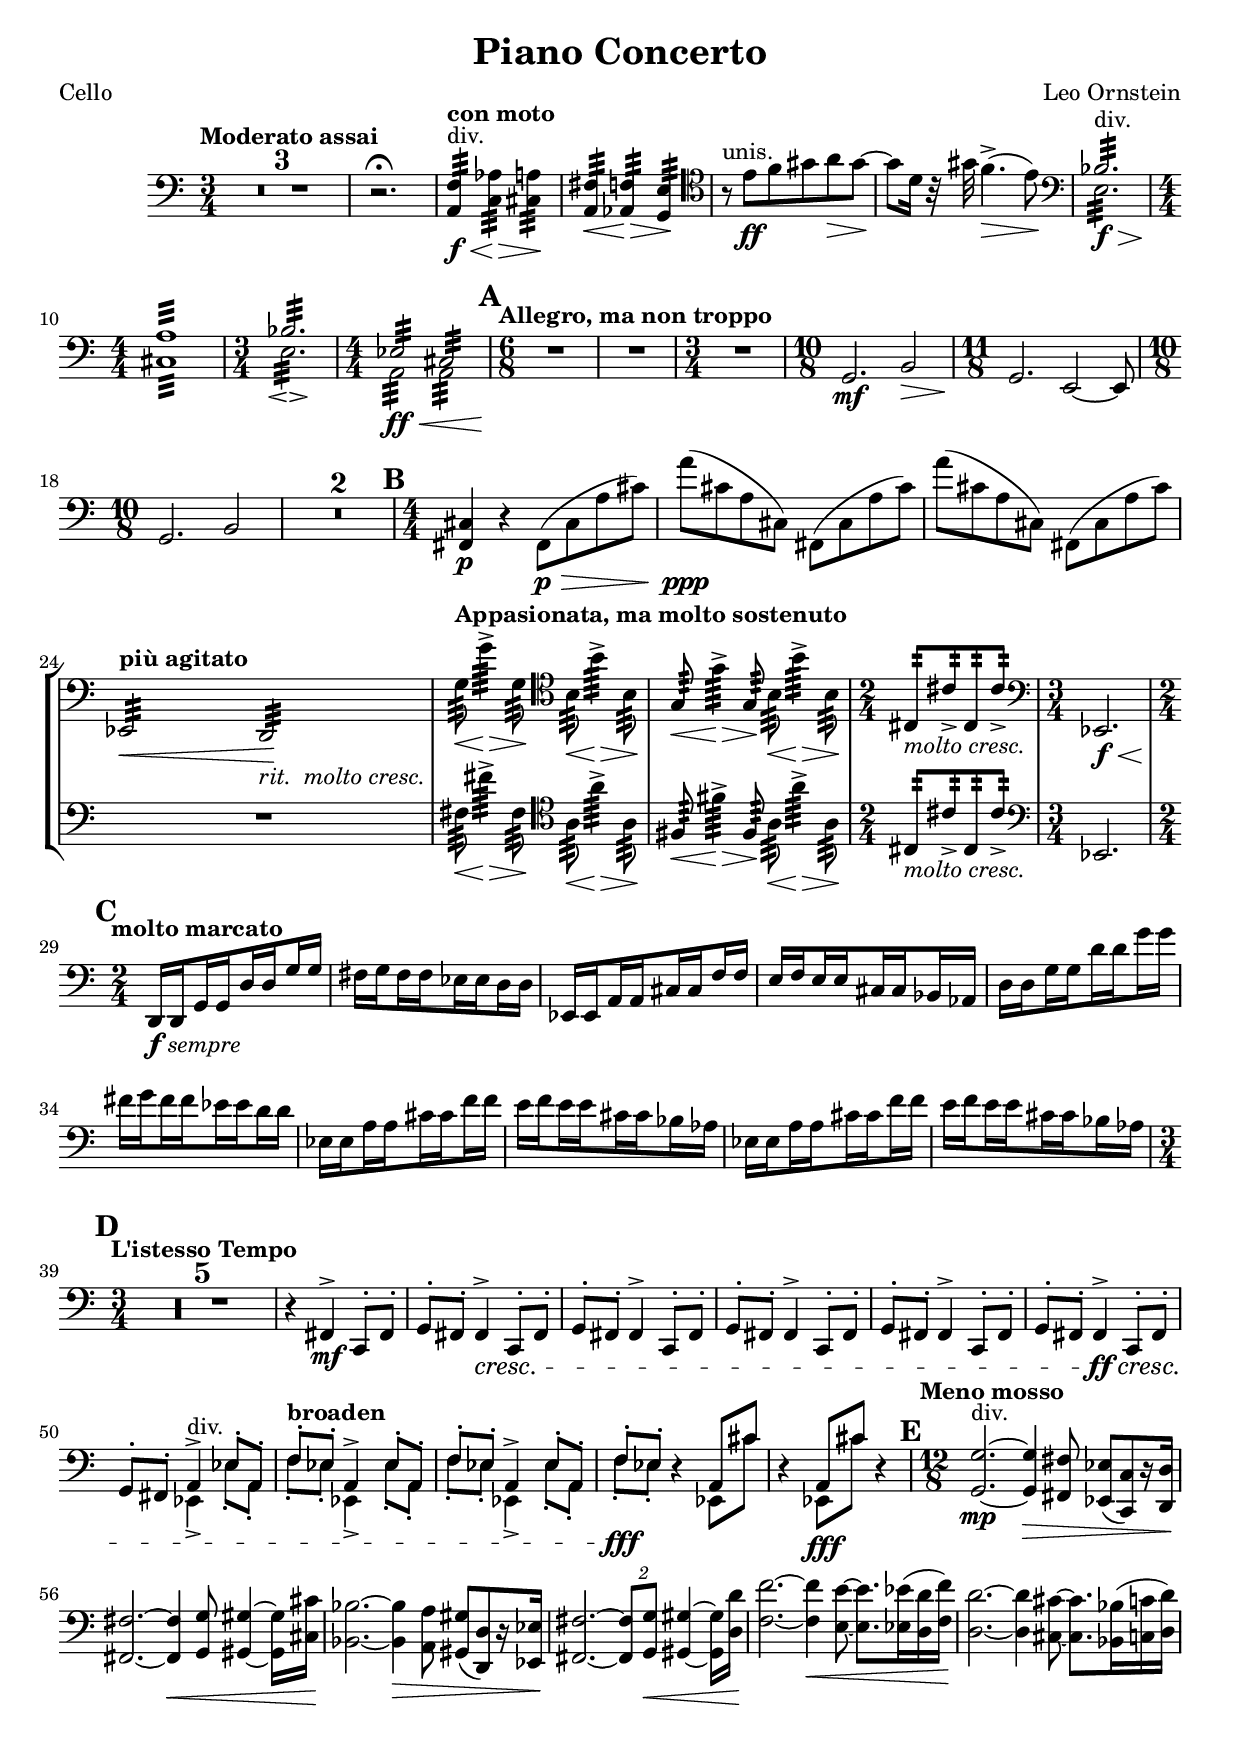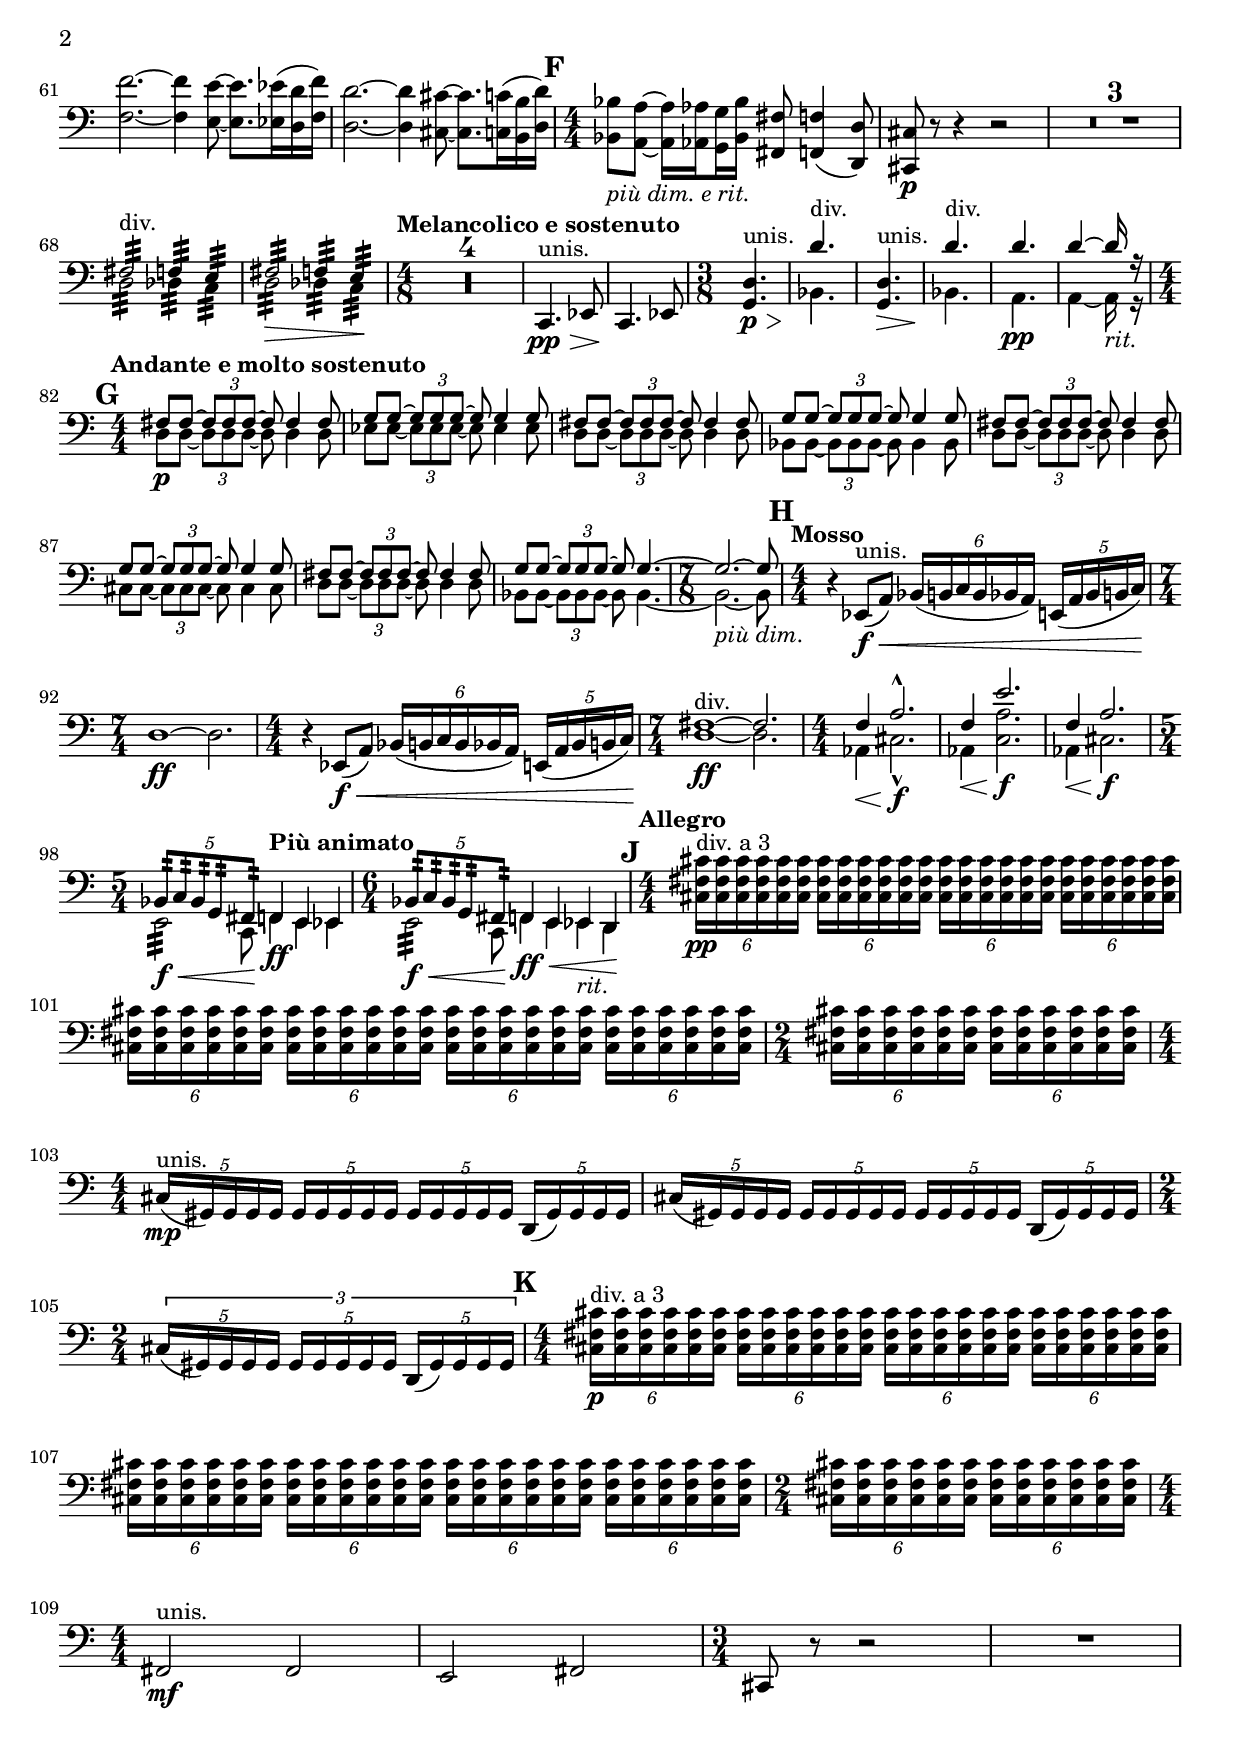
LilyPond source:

\version "2.22.2"

\include "common.ily"

\include "mvmt1/I-common.ily"
%% Cello/Bass

%%% Section AA - mm. 1-4
%%% Tacet

%%% Section AB - mm. 5-12

%% FIXME: Dynamic hairpins in m. 11 in both cello and bass?

Cello_mvmt_I_AB_AC = \relative c {
	\tempo "con moto"
	<< { f4:32^\Div_mark aes:32 a:32 fis:32 f:32 e:32 } { a,:32\f\< c:32\!\> cis:32\! a:32\< aes:32\!\> g:32\! } >>
	\clef tenor
	r8^\Unis_mark e''8\ff f gis a\> gis\!~
	gis d16 r32 gis f4.->\> ( e8)\!
	\clef bass
	<<
		\new Voice {
			\voiceOne bes2.:32^\Div_mark \time 4/4 a1:32 \time 3/4 bes2.:32 \time 4/4 ees,2:32 cis2:32
			\mark #1 \tempo "Allegro, ma non troppo" \time 6/8 \override MultiMeasureRest.staff-position = #0 R2.*2 \revert MultiMeasureRest.staff-position
		}
		\new Voice {
			\voiceTwo e2.:32\f\> \time 4/4 cis1:32\! \time 3/4 e2.:32\espressivo \time 4/4 a,2:32\ff\< a2:32
			\mark #1 \tempo "Allegro, ma non troppo" \time 6/8 s2.\! s2.
		}
	>>
	%% Have to manually put NULL_I_AC here to place a crescendo stop.
	\time 3/4 R2.
}

Bass_mvmt_I_AB_AC  = \relative c {
	\tempo "con moto"
	d4:32\f\< f:32\!\> fis:32\!
	d:32\< cis:32\!\> c:32\!
	<<
		\new Voice {
			\voiceOne
			cis'2.:32^\Div_mark
			bes:32
			g:32\f\>
			\time 4/4
			fis1:32\!^\Unis_mark
			\time 3/4
			g2.:32^\Div_mark
		}
		\new Voice {
			\voiceTwo
			fis2.:32
			bes,:32
			c:32
			s1
			c2.:32\espressivo
		}
	>>
	\time 4/4
	ees2:32\ff\<^\Unis_mark a,:32
	%% Have to manually put NULL_I_AC here to place a crescendo stop.
	\mark #1 \tempo "Allegro, ma non troppo" \time 6/8 R2.*2\! \time 3/4 R2.
}

%%% Section AD = mm. 16-20

%% EDIT: Should I copy bass dynamics into cello part?

Cello_mvmt_I_AD = \relative c {
	\time 10/8
	g2.\mf b2\>
	\time 11/8
	g2.\! e2~ e8
	\time 10/8
	g2. b2
	R1*10/8*2
}

Bass_mvmt_I_AD = \relative c {
	\time 10/8
	c2.\mf e2\>
	\time 11/8
	c2.\!\espressivo a2~\> a8
	\time 10/8
	c2.\! e2
	R1*10/8*2
}

%%% Section AE = mm. 21-24

%% FIXME: m. 24 crescendo needs to go to the end of the bar. And maybe figure out a proper way
%%        to squeeze that "rit molto cresc" in that's less ugly?

Cello_mvmt_I_AE = \relative c, {
	\mark #2
	\time 4/4
	<fis cis'>4\p r4 fis8(\p\> cis' a' cis)
	a'(\!\ppp cis, a cis,) fis,( cis' a' cis)
	a'( cis, a cis,) fis,( cis' a' cis)
	\tempo "più agitato"
	\tag #'Part \textLengthOn ees,,2:32\< d2:32\!_\markup { \italic "rit.  molto cresc." } \tag #'Part \textLengthOff
}

% Cello divisi requires one earlier bar in score than in part.

Cello_divisi_II_mvmt_I_AE = \relative c, {
	\tag #'Part \NULL_I_AE
	\tag #'Score {
		\mark #2
		\time 4/4
		R1*3
		\tempo "più agitato"
		ees2:32\< d2:32\!_\markup { \italic "rit.  molto cresc." }
	}
}

Bass_mvmt_I_AE = \relative c, {
	\mark #2
	\time 4/4
	fis4\p r4 r2
	R1*2
	\tempo "più agitato"
	\tag #'Part \textLengthOn ees2:32\< d2:32\!_\markup { \italic "rit.  molto cresc." } \tag #'Part \textLengthOff
}

%%% Section AF - mm. 25-28

Cello_mvmt_I_AF = \relative c' {
	\tag #'Part \once \override Score.MetronomeMark.padding = #3
	\tempo "Appasionata, ma molto sostenuto"
	g8:64\< g'4:64->\!\> g,8:64\! \clef tenor b8:64\< b'4:64->\!\> b,8:64\!
	g8:64\< g'4:64->\!\> g,8:64\! b8:64\< b'4:64->\!\> b,8:64\!
	\time 2/4
	cis,8:32[_\markup { \italic "molto cresc." } cis'8:32-> cis,8:32 cis'8:32]->
	\time 3/4
	\clef bass
	ees,,2.\f\<
}

% Cello divisi requires one more bar in part than in score.

Cello_divisi_II_mvmt_I_AF = \relative c {
	fis8:64\< fis'4:64->\!\> fis,8:64\! \clef tenor a8:64\< a'4:64->\!\> a,8:64\!
	fis8:64\< fis'4:64->\!\> fis,8:64\! a8:64\< a'4:64->\!\> a,8:64\!
	\time 2/4
	cis,8:32[_\markup { \italic "molto cresc." } cis'8:32-> cis,8:32 cis'8:32]->
	\time 3/4
	\clef bass
	\tag #'Part { ees,,2. } \tag #'Score { R2. }
}

Bass_mvmt_I_AF = \relative c' {
	\tempo "Appasionata, ma molto sostenuto"
	<<
		\new Voice {
			\voiceOne
			g2^\Div_mark a2
			g a
			\time 2/4
			a4 fis
		}
		\new Voice {
			\voiceTwo
			c2\mf\< ees\!\>
			c\!\< ees\!\>
			\time 2/4
			a,4\!_\markup { \italic "molto cresc." } fis
		}
	>>
	\time 3/4
	\tempo "Allegro"
	ees2.^\Unis_mark\<
}

%%% Section AG = mm. 29-38 (Rehersal 3)

Cello_mvmt_I_AG = \relative c, {
	\mark #3
	\time 2/4
	\tempo "molto marcato"
	d16\![_\markup { \dynamic f \italic "sempre" } \beamCutR d \beamCutL g \beamCutR g \beamCutL d' \beamCutR d \beamCutL g g]
	fis16[ \beamCutR g \beamCutL fis \beamCutR fis \beamCutL ees \beamCutR ees \beamCutL d d]
	ees,16[ \beamCutR ees \beamCutL a \beamCutR a \beamCutL cis \beamCutR cis \beamCutL f f]
	e16[ \beamCutR f \beamCutL e \beamCutR e \beamCutL cis \beamCutR cis \beamCutL bes aes]
	d16[ \beamCutR d \beamCutL g \beamCutR g \beamCutL d' \beamCutR d \beamCutL g g]
	fis16[ \beamCutR g \beamCutL fis \beamCutR fis \beamCutL ees \beamCutR ees \beamCutL d d]
	\repeat unfold 2 {
		ees,16[ \beamCutR ees \beamCutL a \beamCutR a \beamCutL cis \beamCutR cis \beamCutL f f]
		e16[ \beamCutR f \beamCutL e \beamCutR e \beamCutL cis \beamCutR cis \beamCutL bes aes]
	}
}

Bass_mvmt_I_AG = \relative c, {
	\mark #3
	\time 2/4
	\tempo "molto marcato"
	d2\!_\markup { \dynamic f \italic "sempre" }~
	d
	ees~
	ees
	d~
	d
	ees~
	ees
	ees~
	ees
}

%%% Section AH = mm. 39-54 (Rehersal 4)

%%% WORKAROUND: There's only a bit of divisi material here, but I can't start a
%%%             crescendo in a single-voice context and end it inside a split one.

Cello_mvmt_I_AH = \relative c, {
	\mark #4
	\time 3/4
	\tempo "L'istesso Tempo"
	R2.*5
	r4
	<<
		\new Voice {
			\voiceOne
				fis->\mf c8-. fis-.
			g-. fis-. fis4->\cresc c8-. fis-.
			\repeat unfold 3 { g-. fis-. fis4-> c8-. fis-. }
			g-. fis-. fis4->\ff\!\cresc c8-. fis-.
			g-. fis-.
				a4->^\Div_mark ees'8-. a,-.
			\tempo "broaden"
			\repeat unfold 2 { f'-. ees-. a,4-> ees'8-. a,-. }
			f'-.[\fff ees-.]
		}
		\new Voice {
			\voiceTwo
				s2
			s2.*5
			s4
				ees,4-> ees'8-. a,-.
			\tempo "broaden"
			\repeat unfold 2 { f'-. ees-. ees,4-> ees'8-. a,-. }
			f'-.[ ees-.]
		}
	>>
	r4
	<<
		\new Voice {
			\voiceOne
			a,8[ cis']
		}
		\new Voice {
			\voiceTwo
			ees,,[ cis'']
		}
	>>
	r4
	<<
		\new Voice {
			\voiceOne
			a,8[ cis']
		}
		\new Voice {
			\voiceTwo
			ees,,[\fff cis'']
		}
	>>
	r4
}

Bass_mvmt_I_AH = \relative c {
	\mark #4
	\time 3/4
	\tempo "L'istesso Tempo"
	R2.*5
	r4 c->\mf fis,8-. c'-.
	des-. c-. c4->\cresc fis,8-. c'-.
	\repeat unfold 3 { des-. c-. c4-> fis,8-. c'-. }
	des-. c-. c4->\ff\cresc fis,8-. c'-.
	des-. c-. a4->
	<<
		\new Voice {
			\voiceOne
				a'8-. a,-.
			\tempo "broaden"
			\repeat unfold 2 { f'-. ees-. a,4-> a'8-. a,-. }
		}
		\new Voice {
			\voiceTwo
				ees'8-. a,-.
			\tempo "broaden"
			\repeat unfold 2 { f'-. ees-. a,4-> ees'8-. a,-. }
		}
	>>
	f'-.\fff^\Unis_mark ees-. r4 a,
	r4 a8\fff cis' r4
}

%%% Section AI = mm. 55-62 (Rehersal 5)

%%% Not using the divisi staff here yet. May hold off on it until we get to
%%% the unison/divisi alternation in m. 76.

Cello_mvmt_I_AI = \relative c {
	\mark #5
	\tempo "Meno mosso"
	\time 4/4
	\set Staff.timeSignatureFraction = 12/8
	\scaleDurations 2/3 {
		<g g'>2.~\mp^\Div_mark <g g'>4\> <fis fis'>8 <ees ees'>([ <c c'>) r16 <d d'>]
		<fis fis'>2.~\! <fis fis'>4\< <g g'>8 <gis gis'>4~ <gis gis'>16 <cis cis'>
		<bes bes'>2.~\! <bes bes'>4\> <a a'>8 <gis gis'>[( <d d'>) r16 <ees ees'>]
		<fis fis'>2.~\! \tuplet 2/3 { <fis fis'>8 <g g'>\< } <gis gis'>4~ <gis gis'>16 <d' d'>
		<f f'>2.~\! <f f'>4\< <e e'>8~ <e e'>8. <ees ees'>16( <d d'> <f f'>)
		<d d'>2.~\! <d d'>4 <cis cis'>8~ <cis cis'>8. <bes bes'> 16( <c c'> <d d'>)
		<f f'>2.~ <f f'>4 <e e'>8~ <e e'>8. <ees ees'>16( <d d'> <f f'>)
		<d d'>2.~ <d d'>4 <cis cis'>8~ <cis cis'>8. <c c'>16( <b b'> <d d'>)
	}
	\unset Staff.timeSignatureFraction
}

Bass_mvmt_I_AI = \relative c {
	\mark #5
	\tempo "Meno mosso"
	\time 4/4
	\set Staff.timeSignatureFraction = 12/8
	\scaleDurations 2/3 {
		g2.~\mp g4\> fis8 ees([ c) r16 d]
		fis2.~\! fis4\< g8 gis4~ gis16 cis
		bes2.~\! bes4\> a8 gis[( d) r16 ees]
		fis2.~\! \tuplet 2/3 { fis8 g\< } gis4~ gis16 d'
		f2.~\! f4\> e8~ e8. ees16( d f)
		d2.~\! d4 cis8~ cis8. bes16( c d)
		f2.~ f4 e8~ e8. ees16( d f)
		d2.~ d4 cis8~ cis8. c16( b d)
	}
	\unset Staff.timeSignatureFraction
}

%%% Section AJ = mm. 63-69 (Rehersal 6)

Cello_mvmt_I_AJ = \relative c {
	\mark #6
	\time 4/4
	<bes bes'>8_\markup { \italic {più dim. e rit.} } <a a'>~ <a a'>16 \beamCutR <aes aes'> \beamCutL <g g'> <bes bes'> <fis fis'>8 <f f'>4( <d d'>8)
	<cis cis'>8\p r8 r4 r2
	R1*3
	<<
		\new Voice {
			\voiceOne
			fis'2:32^\Div_mark f4:32 e:32
			fis2:32 f4:32 e:32
		}
		\new Voice {
			\voiceTwo
			d2:32 des4:32 c:32
			d2:32\> des4:32 c:32\!
		}
	>>
}

Bass_mvmt_I_AJ = \relative c {
	\mark #6
	\time 4/4
	bes8_\markup { \italic {più dim. e rit.} } a~ a16 \beamCutR aes \beamCutL g bes fis8 f4( d8)
	<<
		\new Voice {
			\voiceOne
			cis'2~^\Div_mark \tuplet 3/2 { cis4 d f }
			\repeat unfold 5 { cis2~ \tuplet 3/2 { cis4 d f } }
		}
		\new Voice {
			\voiceTwo
			cis,2~\p\< \tuplet 3/2 { cis4 d f }
			cis2~ \tuplet 3/2 { cis4 d f }
			cis2~\!\mf \tuplet 3/2 { cis4 d f }
			cis2~ \tuplet 3/2 { cis4 d f }
			cis2~ \tuplet 3/2 { cis4 d f }
			cis2~ \tuplet 3/2 { cis4 d f }
		}
	>>
}

%%% Section AK = mm. 70-81

Cello_mvmt_I_AK = \relative c, {
	\time 4/8
	\tempo "Melancolico e sostenuto"
	R2*4
	c4.\pp\>^\Unis_mark ees8
	c4.\! ees8
	<<
		\new Voice {
			\voiceOne
			<g d'>4.\p\>^\Unis_mark
			d''\!^\Div_mark
			<g,, d'>\>^\Unis_mark
			d''\!^\Div_mark
			d\pp
			d4~ d16_\markup { \italic "rit." } r16
		}
		\new Voice {
			\voiceTwo
			s4.
			bes,
			s
			bes
			a
			a4~ a16 r16
		}
	>>
}

Bass_mvmt_I_AK = \relative c, {
	\time 4/8
	\tempo "Melancolico e sostenuto"
	<fis fis'>4.\p r8
	R2*3
	c4.^\Unis_mark ees8
	c4. ees8
	\time 3/8
	g4.
	bes
	g
	bes4~ bes16. cis32
	d4.
	d4~ d16_\markup { \italic "rit." } r16
}

%%% Section AL = mm. 82-90 (Rehersal 7)

Cello_mvmt_I_AL = \relative c {
	\mark #7
	\tempo "Andante e molto sostenuto"
	\time 4/4
	<<
		\new Voice {
			\voiceOne
			\repeat unfold 3 {
				fis8 fis~ \tuplet 3/2 { fis fis fis~ } fis fis4 fis8
				g g~ \tuplet 3/2 { g g g~ } g g4 g8
			}
			fis8 fis~ \tuplet 3/2 { fis fis fis~ } fis fis4 fis8
			g g~ \tuplet 3/2 { g g g~ } g g4.~
			\time 7/8
			g2.~ g8
		}
		\new Voice {
			\voiceTwo
			d8\p d~ \tuplet 3/2 { d d d~ } d d4 d8
			ees ees~ \tuplet 3/2 { ees ees ees~ } ees ees4 ees8
			d8 d~ \tuplet 3/2 { d d d~ } d d4 d8
			bes bes~ \tuplet 3/2 { bes bes bes~ } bes bes4 bes8
			d8 d~ \tuplet 3/2 { d d d~ } d d4 d8
			cis cis~ \tuplet 3/2 { cis cis cis~ } cis cis4 cis8
			d8 d~ \tuplet 3/2 { d d d~ } d d4 d8
			bes bes~ \tuplet 3/2 { bes bes bes~ } bes bes4.~
			\time 7/8
			bes2.~_\markup { \italic "più dim." } bes8
		}
	>>
}

Bass_mvmt_I_AL = \relative c' {
	\mark #7
	\tempo "Andante e molto sostenuto"
	\time 4/4
	<<
		\new Voice {
			\voiceOne
			\repeat unfold 3 {
				a8^\Div_mark a~ \tuplet 3/2 { a a a~ } a a4 a8
			}
			ees ees~ \tuplet 3/2 { ees ees ees~ } ees ees4 ees8
			a8 a~ \tuplet 3/2 { a a a~ } a a4 a8
			ees ees~ \tuplet 3/2 { ees ees ees~ } ees ees4 ees8
			a,8 a~ \tuplet 3/2 { a a a~ } a a4 a8
			ees' ees~ \tuplet 3/2 { ees ees ees~ } ees ees4.~
			\time 7/8
			ees2.~ ees8
		}
		\new Voice {
			\voiceTwo
			d8\p d~ \tuplet 3/2 { d d d~ } d d4 d8
			c c~ \tuplet 3/2 { c c c~ } c c4 c8
			\repeat unfold 2 {
				d8 d~ \tuplet 3/2 { d d d~ } d d4 d8
				bes bes~ \tuplet 3/2 { bes bes bes~ } bes bes4 bes8
			}
			d,8 d~ \tuplet 3/2 { d d d~ } d d4 d8
			bes' bes~ \tuplet 3/2 { bes bes bes~ } bes bes4.~
			\time 7/8
			bes2.~_\markup { \italic "più dim." } bes8
		}
	>>
}

%%% Section AM = mm. 91-99 (Rehersal 8)

%%% If I'm going to do divisi part breakup in AN, start the part breakup here.

Cello_mvmt_I_AM = \relative c, {
	\mark #8
	\tempo "Mosso"
	\time 4/4
	r4 ees8(\f\<^\Unis_mark a) \tuplet 6/4 { bes16( b c b bes a) } \tuplet 5/4 { e( a bes b c) }
	\time 7/4
	d1~\!\ff d2.
	\time 4/4
	r4 ees,8(\f\< a) \tuplet 6/4 { bes16( b c b bes a) } \tuplet 5/4 { e( a bes b c)\! }
	\time 7/4
	<<
		\new Voice {
			\voiceOne
			fis1~^\Div_mark fis2.
			\time 4/4
			f4 a2.-^
			f4 e'2.
			f,4 a2.
			\time 5/4
			\tuplet 5/4 { bes,8:32 c8:32 bes8:32 g8:32 fis8:32 } \tempo "Più animato" f4 e ees
			\time 6/4
			\tuplet 5/4 { bes'8:32 c8:32 bes8:32 g8:32 fis8:32 } f4 e ees d
		}
		\new Voice {
			\voiceTwo
			d'1~\ff d2.
			\time 4/4
			aes4\< cis2.-^\!\f
			aes4\< <c a'>2.\!\f
			aes4\< cis2.\!\f
			\time 5/4
			\override TupletBracket.bracket-visibility = ##f
			\override TupletNumber.stencil = ##f
			\tuplet 5/4 { e,2:32\f\< c8\! } \tempo "Più animato" f4\ff e ees
			\time 6/4
			\tuplet 5/4 { e2:32\f\< c8\! }f4\ff\< e ees_\markup \italic "rit." d\!
			\revert TupletBracket.bracket-visibility
			\revert TupletNumber.stencil
		}
	>>
}

Bass_mvmt_I_AM = \relative c' {
	\mark #8
	\tempo "Mosso"
	\time 4/4
	<<
		\new Voice {
			\voiceOne
			a1:32
			\time 7/4
			fis1~ fis2.
			\time 4/4
			s1^\Unis_mark
			\time 7/4
			fis1~^\Div_mark fis2.
		}
		\new Voice {
			\voiceTwo
			a,1:32\mp\<
			\time 7/4
			c1~\!\ff c2.
			\time 4/4
			a1\mp\<
			\time 7/4
			c1~\!\ff c2.
		}
	>>
	\time 4/4
	d4\<^\Unis_mark f2.-^\!\f
	d4\< f2.\!\f
	d4\< f2.\!\f
	\time 5/4
	\tuplet 5/4 { bes,8:32\f\< c8:32 bes8:32 g8:32 fis8:32\! } \tempo "Più animato" f4\ff e ees
	\time 6/4
	\tuplet 5/4 { bes'8:32\f\< c8:32 bes8:32 g8:32 fis8:32\! } f4\ff\< e ees_\markup \italic "rit." d\!
}

%%% Section AN - mm. 100-112 (Rehersal 9/10)

Cello_mvmt_I_AN = \relative c {
	\mark #9
	\tempo "Allegro"
	\time 4/4
	\tag #'Score \slashedGrace s8
	\tuplet 6/4 { <cis fis cis'>16\pp^\DivIII_mark q q q q q }
		\repeat unfold 7 { \tuplet 6/4 { <cis fis cis'>16 q q q q q } }
	\time 2/4
	\repeat unfold 2 { \tuplet 6/4 { <cis fis cis'>16 q q q q q } }
	\time 4/4
	\tuplet 5/4 { cis(\mp^\Unis_mark gis) gis gis gis} \tuplet 5/4 { gis gis gis gis gis }
		\tuplet 5/4 { gis gis gis gis gis } \tuplet 5/4 { d( gis) gis gis gis }
	\tuplet 5/4 { cis( gis) gis gis gis} \tuplet 5/4 { gis gis gis gis gis }
		\tuplet 5/4 { gis gis gis gis gis } \tuplet 5/4 { d( gis) gis gis gis }
	\time 2/4
	\tuplet 3/2 { \tuplet 5/4 { cis([ gis) gis gis gis] }  \tuplet 5/4 { gis[ gis gis gis gis] } \tuplet 5/4 { d([ gis) gis gis gis] } }
	\mark #10
	\time 4/4
	\tuplet 6/4 { <cis fis cis'>16\p^\DivIII_mark q q q q q }
		\repeat unfold 7 { \tuplet 6/4 { <cis fis cis'>16 q q q q q } }
	\time 2/4
	\repeat unfold 2 { \tuplet 6/4 { <cis fis cis'>16 q q q q q } }
	\time 4/4
	fis,2\mf^\Unis_mark fis
	e fis
	\time 3/4
	cis8 r8 r2
	R2.
}

Bass_mvmt_I_AN = \relative c, {
	\mark #9
	\tempo "Allegro"
	\time 4/4
	\tag #'Score \slashedGrace s8
	cis8\pp r8
	<<
		\new Voice {
			\voiceOne
			fis'8^\Div_mark r8 r4 fis8 r8
			r4 fis8 r8 r4 fis8 r8
			\time 2/4
			r4 fis8 r8
			\time 4/4
			cis'8^\Pz_mark r8 r4 r4 gis8 r8
			cis8 r8 r4 r4 gis8 r8
			\time 2/4
			\tuplet 3/2 { cis8 r8 r4 gis8 r8 }
			\mark #10
			\time 4/4
			r4 fis8^\Arco_mark r8 r4 fis8 r8
			r4 fis8 r8 r4 fis8 r8
			\time 2/4
			r4 fis8 r8
		}
		\new Voice {
			\voiceTwo
			fis,8 r8 r4 fis8 r8
			r4 fis8 r8 r4 fis8 r8
			\time 2/4
			r4 fis8 r8
			\time 4/4
			gis'8\mp r8 r4 r4 d8 r8
			gis8 r8 r4 r4 d8 r8
			\time 2/4
			\override TupletBracket.bracket-visibility = ##f
			\override TupletNumber.stencil = ##f
			\tuplet 3/2 { gis8 r8 r4 d8 r8 }
			\revert TupletBracket.bracket-visibility
			\revert TupletNumber.stencil
			\mark #10
			\time 4/4
			r4\p fis,8 r8 r4 fis8 r8
			r4 fis8 r8 r4 fis8 r8
			\time 2/4
			r4 fis8 r8
		}
	>>
	\time 4/4
	fis2\mf^\Unis_mark fis
	e fis
	\time 3/4
	cis8 r8 r2
	R2.
}

%%% Final assembly

Cello_mvmt_I = { \clef bass \NULL_I_AA \Cello_mvmt_I_AB_AC \Cello_mvmt_I_AD \Cello_mvmt_I_AE \Cello_mvmt_I_AF \Cello_mvmt_I_AG \Cello_mvmt_I_AH
		\Cello_mvmt_I_AI \Cello_mvmt_I_AJ \Cello_mvmt_I_AK \Cello_mvmt_I_AL \Cello_mvmt_I_AM \Cello_mvmt_I_AN }
Cello_divisi_II_mvmt_I = { \clef bass \NULL_I_AA \NULL_I_AB \NULL_I_AC \NULL_I_AD \Cello_divisi_II_mvmt_I_AE \Cello_divisi_II_mvmt_I_AF
		\NULL_I_AG \NULL_I_AH \NULL_I_AI \NULL_I_AJ \NULL_I_AK \NULL_I_AL \NULL_I_AM \NULL_I_AN }

Bass_mvmt_I = { \clef bass \NULL_I_AA \Bass_mvmt_I_AB_AC \Bass_mvmt_I_AD \Bass_mvmt_I_AE \Bass_mvmt_I_AF \Bass_mvmt_I_AG \Bass_mvmt_I_AH
		\Bass_mvmt_I_AI \Bass_mvmt_I_AJ \Bass_mvmt_I_AK \Bass_mvmt_I_AL \Bass_mvmt_I_AM \Bass_mvmt_I_AN }


instrumentName = "Cello"

\header {
	title = "Piano Concerto"
	composer = "Leo Ornstein"
	poet = \instrumentName
}

\score {
	\new StaffGroup <<
		\new Staff \compressMMRests \keepWithTag #'Part { \markLengthOn \Cello_mvmt_I }
		\new Staff \with { \RemoveAllEmptyStaves } \compressMMRests \keepWithTag #'Part \Cello_divisi_II_mvmt_I
	>>
	\layout {
	\context {
		\Score
			markFormatter = #format-mark-circle-numbers 
			\numericTimeSignature
	}
  }
}

